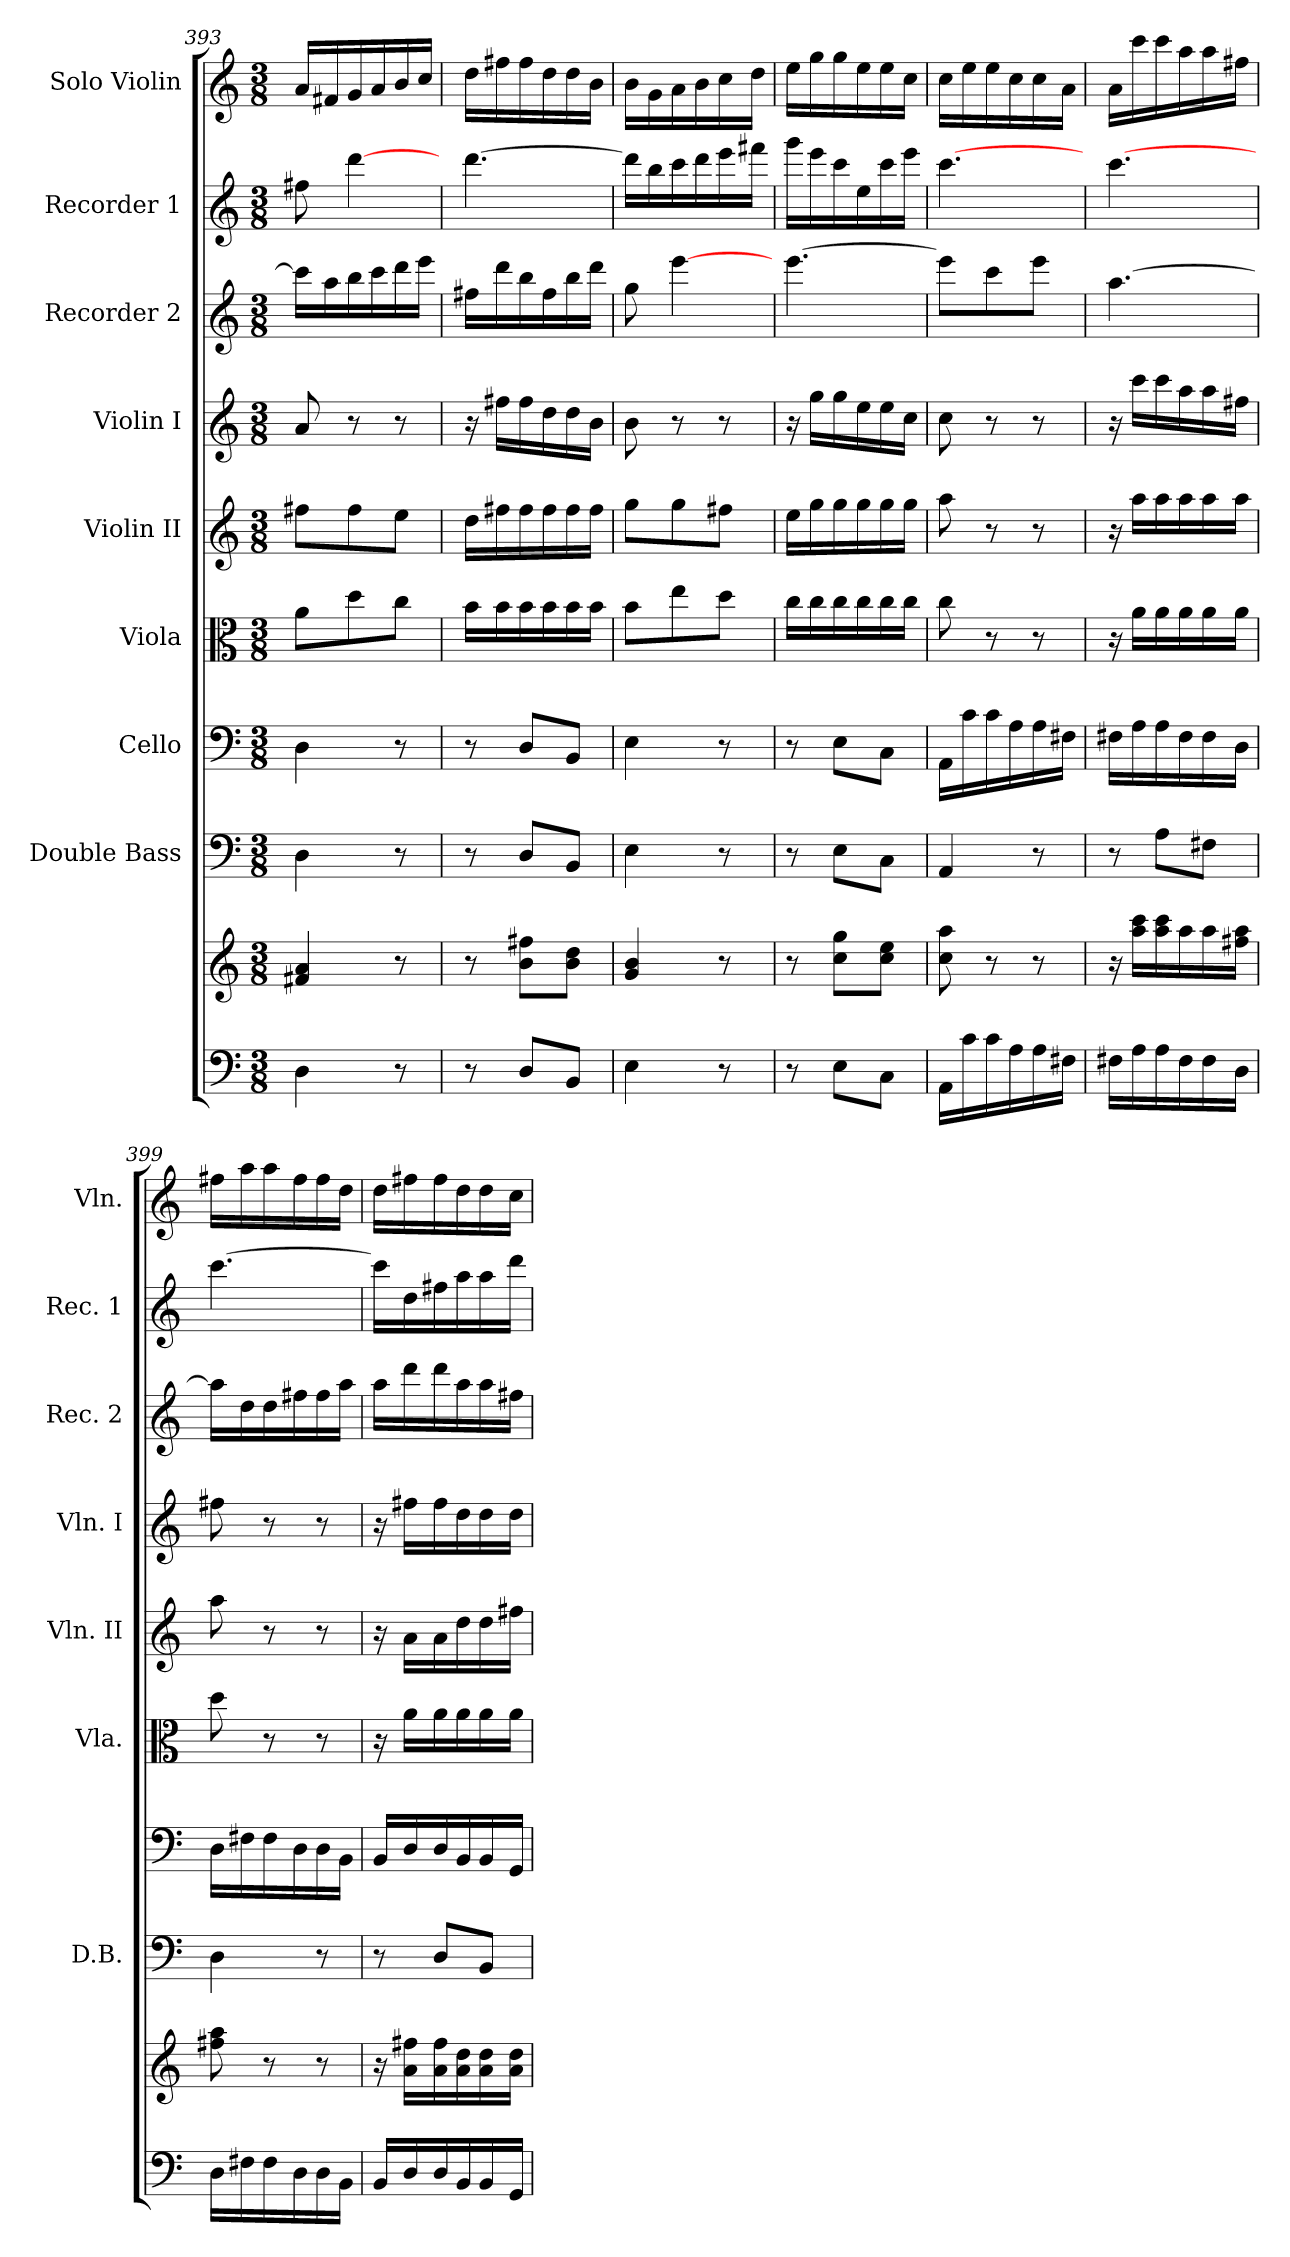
**kern	**kern	**kern	**kern	**kern	**kern	**kern	**kern	**kern	**kern
*part9	*part9	*part8	*part7	*part6	*part5	*part4	*part3	*part2	*part1
*staff10	*staff9	*staff8	*staff7	*staff6	*staff5	*staff4	*staff3	*staff2	*staff1
*	*	*I"Double Bass	*I"Cello	*I"Viola	*I"Violin II	*I"Violin I	*I"Recorder 2	*I"Recorder 1	*I"Solo Violin
*	*	*I'D.B.	*	*I'Vla.	*I'Vln. II	*I'Vln. I	*I'Rec. 2	*I'Rec. 1	*I'Vln.
*clefF4	*clefG2	*clefF4	*clefF4	*clefC3	*clefG2	*clefG2	*clefG2	*clefG2	*clefG2
*	*	*ITrd7c12	*	*	*	*	*	*	*
*M3/8	*M3/8	*M3/8	*M3/8	*M3/8	*M3/8	*M3/8	*M3/8	*M3/8	*M3/8
=393	=393	=393	=393	=393	=393	=393	=393	=393	=393
4D\	4f#/ 4a/	4DD\	4D\	8a\L	8ff#\L	8a/	16ccc\LL]	8ff#\	16a/LL
.	.	.	.	.	.	.	16aa\	.	16f#/
.	.	.	.	8dd\	8ff#\	8r	16bb\	[4ddd\	16g/
.	.	.	.	.	.	.	16ccc\	.	16a/
8r	8r	8r	8r	8cc\J	8ee\J	8r	16ddd\	.	16b/
.	.	.	.	.	.	.	16eee\JJ	.	16cc/JJ
=394	=394	=394	=394	=394	=394	=394	=394	=394	=394
8r	8r	8r	8r	16b\LL	16dd\LL	16r	16ff#\LL	[4.ddd\	16dd\LL
.	.	.	.	16b\	16ff#\	16ff#\LL	16ddd\	.	16ff#\
8D/L	8b\ 8ff#\L	8DD/L	8D/L	16b\	16ff#\	16ff#\	16bb\	.	16ff#\
.	.	.	.	16b\	16ff#\	16dd\	16ff#\	.	16dd\
8BB/J	8b\ 8dd\J	8BBB/J	8BB/J	16b\	16ff#\	16dd\	16bb\	.	16dd\
.	.	.	.	16b\JJ	16ff#\JJ	16b\JJ	16ddd\JJ	.	16b\JJ
=395	=395	=395	=395	=395	=395	=395	=395	=395	=395
4E\	4g/ 4b/	4EE\	4E\	8b\L	8gg\L	8b\	8gg\	16ddd\LL]	16b\LL
.	.	.	.	.	.	.	.	16bb\	16g\
.	.	.	.	8ee\	8gg\	8r	[4eee\	16ccc\	16a\
.	.	.	.	.	.	.	.	16ddd\	16b\
8r	8r	8r	8r	8dd\J	8ff#\J	8r	.	16eee\	16cc\
.	.	.	.	.	.	.	.	16fff#\JJ	16dd\JJ
=396	=396	=396	=396	=396	=396	=396	=396	=396	=396
8r	8r	8r	8r	16cc\LL	16ee\LL	16r	[4.eee\	16ggg\LL	16ee\LL
.	.	.	.	16cc\	16gg\	16gg\LL	.	16eee\	16gg\
8E\L	8cc\ 8gg\L	8EE\L	8E\L	16cc\	16gg\	16gg\	.	16ccc\	16gg\
.	.	.	.	16cc\	16gg\	16ee\	.	16ee\	16ee\
8C\J	8cc\ 8ee\J	8CC\J	8C\J	16cc\	16gg\	16ee\	.	16ccc\	16ee\
.	.	.	.	16cc\JJ	16gg\JJ	16cc\JJ	.	16eee\JJ	16cc\JJ
=397	=397	=397	=397	=397	=397	=397	=397	=397	=397
16AA\LL	8cc\ 8aa\	4AAA/	16AA\LL	8cc\	8aa\	8cc\	8eee\L]	[4.ccc\	16cc\LL
16c\	.	.	16c\	.	.	.	.	.	16ee\
16c\	8r	.	16c\	8r	8r	8r	8ccc\	.	16ee\
16A\	.	.	16A\	.	.	.	.	.	16cc\
16A\	8r	8r	16A\	8r	8r	8r	8eee\J	.	16cc\
16F#\JJ	.	.	16F#\JJ	.	.	.	.	.	16a\JJ
=398	=398	=398	=398	=398	=398	=398	=398	=398	=398
16F#\LL	16r	8r	16F#\LL	16r	16r	16r	[4.aa\	[4.ccc\	16a\LL
16A\	16aa\ 16ccc\LL	.	16A\	16a\LL	16aa\LL	16ccc\LL	.	.	16ccc\
16A\	16aa\ 16ccc\	8AA\L	16A\	16a\	16aa\	16ccc\	.	.	16ccc\
16F#\	16aa\	.	16F#\	16a\	16aa\	16aa\	.	.	16aa\
16F#\	16aa\	8FF#\J	16F#\	16a\	16aa\	16aa\	.	.	16aa\
16D\JJ	16ff#\ 16aa\JJ	.	16D\JJ	16a\JJ	16aa\JJ	16ff#\JJ	.	.	16ff#\JJ
=399	=399	=399	=399	=399	=399	=399	=399	=399	=399
16D\LL	8ff#\ 8aa\	4DD\	16D\LL	8dd\	8aa\	8ff#\	16aa\LL]	[4.ccc\	16ff#\LL
16F#\	.	.	16F#\	.	.	.	16dd\	.	16aa\
16F#\	8r	.	16F#\	8r	8r	8r	16dd\	.	16aa\
16D\	.	.	16D\	.	.	.	16ff#\	.	16ff#\
16D\	8r	8r	16D\	8r	8r	8r	16ff#\	.	16ff#\
16BB\JJ	.	.	16BB\JJ	.	.	.	16aa\JJ	.	16dd\JJ
=400	=400	=400	=400	=400	=400	=400	=400	=400	=400
16BB/LL	16r	8r	16BB/LL	16r	16r	16r	16aa\LL	16ccc\LL]	16dd\LL
16D/	16a\ 16ff#\LL	.	16D/	16a\LL	16a\LL	16ff#\LL	16ddd\	16dd\	16ff#\
16D/	16a\ 16ff#\	8DD/L	16D/	16a\	16a\	16ff#\	16ddd\	16ff#\	16ff#\
16BB/	16a\ 16dd\	.	16BB/	16a\	16dd\	16dd\	16aa\	16aa\	16dd\
16BB/	16a\ 16dd\	8BBB/J	16BB/	16a\	16dd\	16dd\	16aa\	16aa\	16dd\
16GG/JJ	16a\ 16dd\JJ	.	16GG/JJ	16a\JJ	16ff#\JJ	16dd\JJ	16ff#\JJ	16ddd\JJ	16cc\JJ
=	=	=	=	=	=	=	=	=	=
*-	*-	*-	*-	*-	*-	*-	*-	*-	*-
